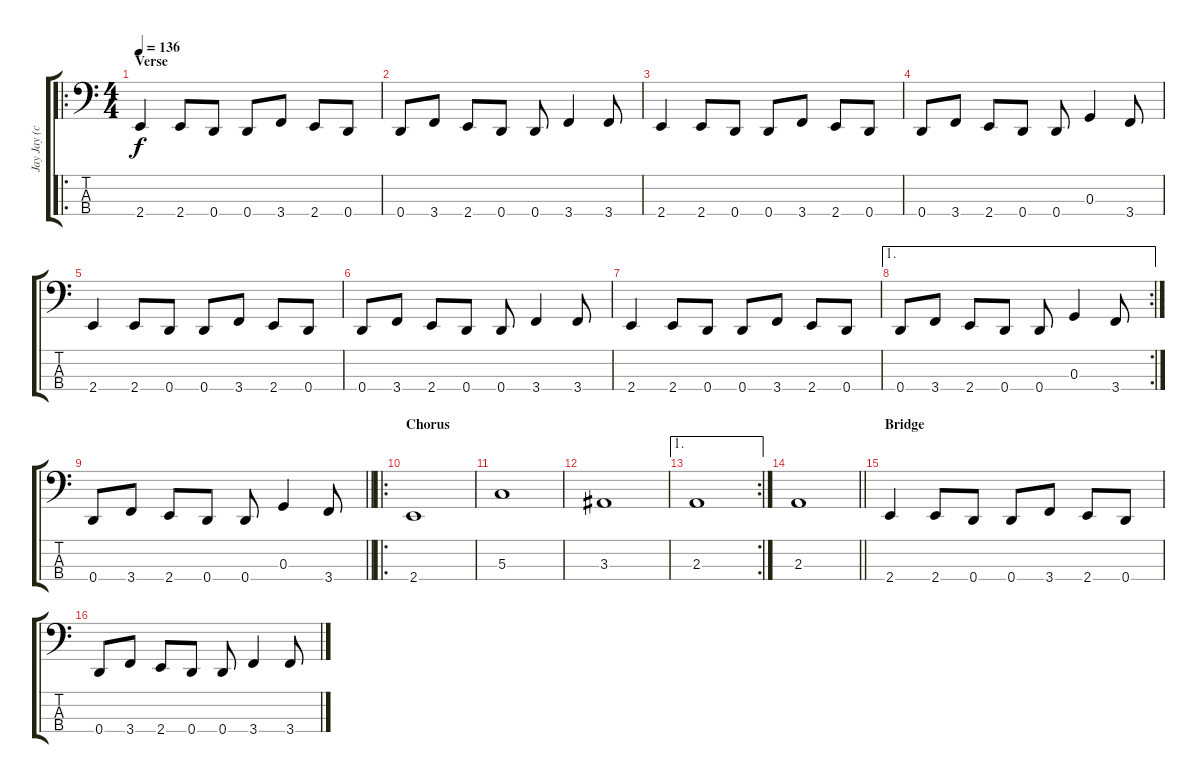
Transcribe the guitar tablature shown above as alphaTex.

\track ("Jay Jay (clean)" "Jay Jay (c") {instrument electricbasspick}
\staff {score tabs}
\tuning (F2 C2 G1 D1) {hide}
\ro
\ts (4 4)
\section ("" "Verse")
\tempo 136
\clef f4
\ks c
2.4.4{dy f} 2.4.8 0.4.8 0.4.8 3.4.8 2.4.8 0.4.8 |
0.4.8 3.4.8 2.4.8 0.4.8 0.4.8 3.4.4 3.4.8 |
2.4.4 2.4.8 0.4.8 0.4.8 3.4.8 2.4.8 0.4.8 |
0.4.8 3.4.8 2.4.8 0.4.8 0.4.8 0.3.4 3.4.8 |
2.4.4 2.4.8 0.4.8 0.4.8 3.4.8 2.4.8 0.4.8 |
0.4.8 3.4.8 2.4.8 0.4.8 0.4.8 3.4.4 3.4.8 |
2.4.4 2.4.8 0.4.8 0.4.8 3.4.8 2.4.8 0.4.8 |
\ae 1
\rc 2
0.4.8 3.4.8 2.4.8 0.4.8 0.4.8 0.3.4 3.4.8 |
\barLineRight lightlight
0.4.8 3.4.8 2.4.8 0.4.8 0.4.8 0.3.4 3.4.8 |
\ro
\section ("" "Chorus")
2.4.1 |
5.3.1 |
3.3.1 |
\ae 1
\rc 2
2.3.1 |
\barLineRight lightlight
2.3.1 |
\section ("" "Bridge")
2.4.4 2.4.8 0.4.8 0.4.8 3.4.8 2.4.8 0.4.8 |
0.4.8 3.4.8 2.4.8 0.4.8 0.4.8 3.4.4 3.4.8
